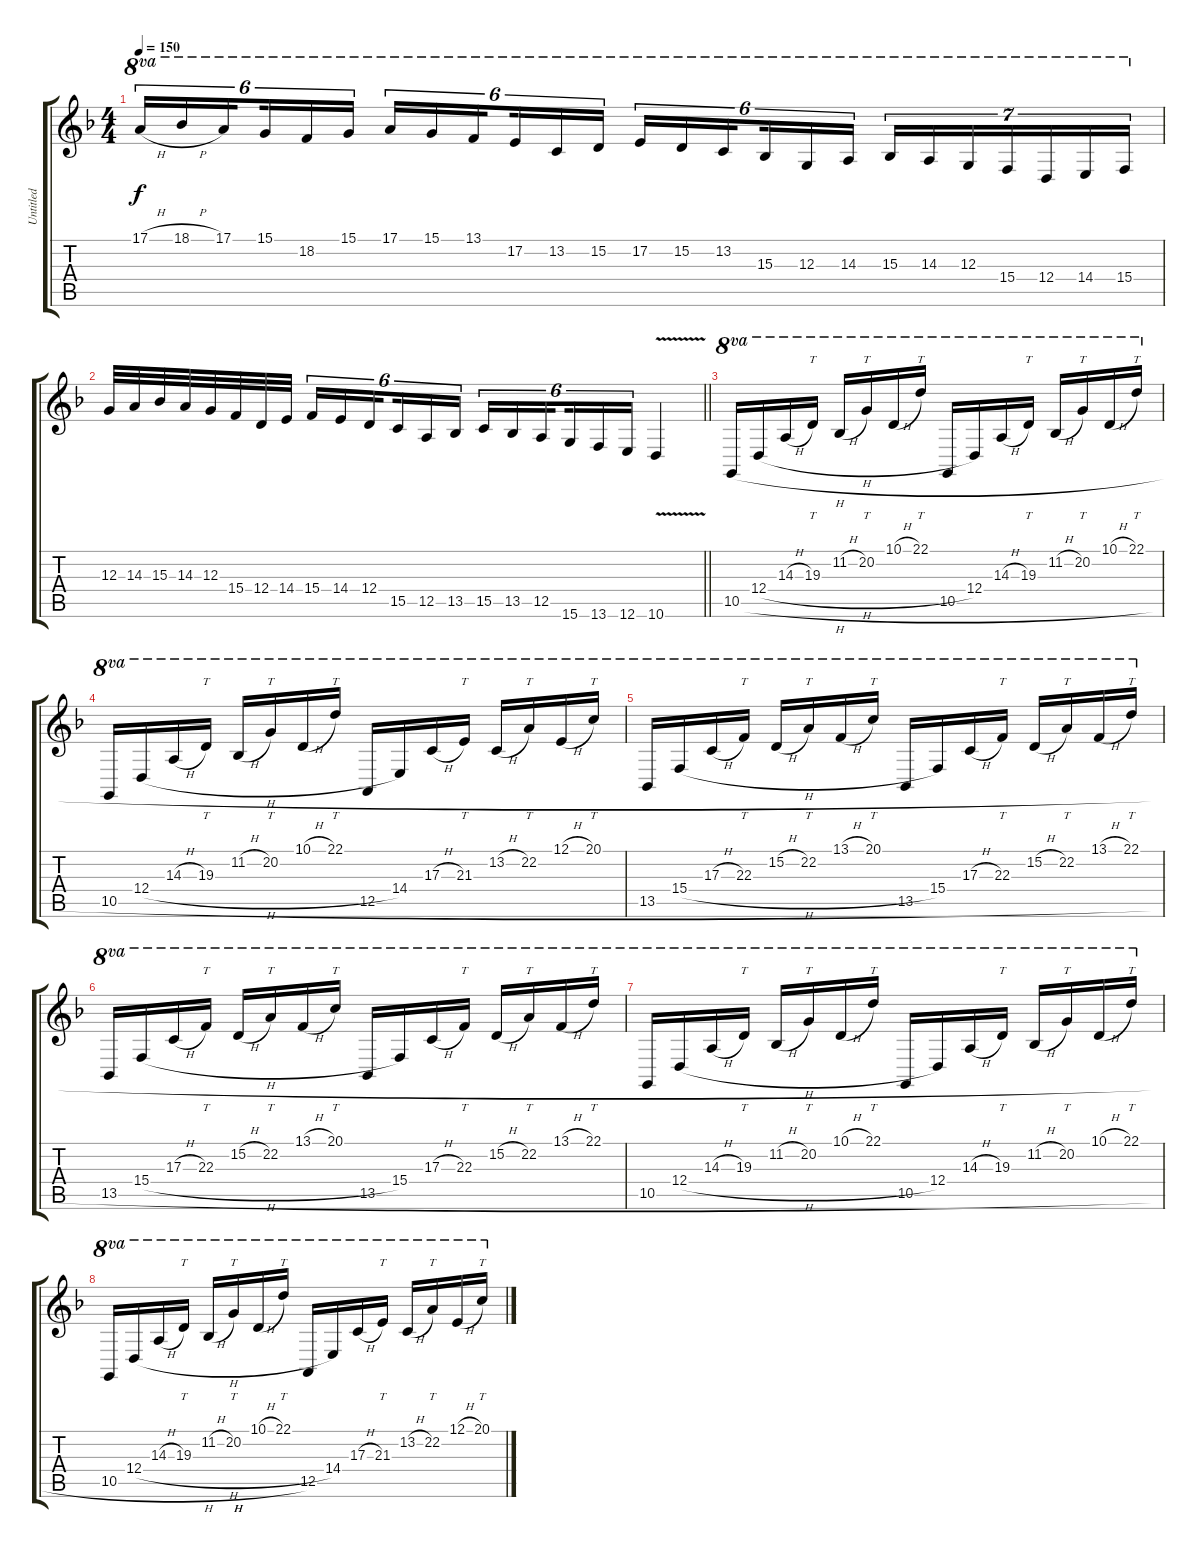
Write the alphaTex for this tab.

\track ("Untitled" "Untitled") {instrument clarinet}
\staff {score tabs}
\tuning (E4 B3 G3 D3 A2 E2) {hide}
\ts (4 4)
\tempo 150
\clef g2
\ks f
17.1{h}.16{tu (6 4) ot 8va dy f} 18.1{h}.16{tu (6 4) ot 8va} 17.1.16{tu (6 4) ot 8va beam splitsecondary} 15.1.16{tu (6 4) ot 8va} 18.2.16{tu (6 4) ot 8va} 15.1.16{tu (6 4) ot 8va} 17.1.16{tu (6 4) ot 8va} 15.1.16{tu (6 4) ot 8va} 13.1.16{tu (6 4) ot 8va beam splitsecondary} 17.2.16{tu (6 4) ot 8va} 13.2.16{tu (6 4) ot 8va} 15.2.16{tu (6 4) ot 8va} 17.2.16{tu (6 4) ot 8va} 15.2.16{tu (6 4) ot 8va} 13.2.16{tu (6 4) ot 8va beam splitsecondary} 15.3.16{tu (6 4) ot 8va} 12.3.16{tu (6 4) ot 8va} 14.3.16{tu (6 4) ot 8va} 15.3.16{tu (7 4) ot 8va} 14.3.16{tu (7 4) ot 8va} 12.3.16{tu (7 4) ot 8va} 15.4.16{tu (7 4) ot 8va} 12.4.16{tu (7 4) ot 8va} 14.4.16{tu (7 4) ot 8va} 15.4.16{tu (7 4) ot 8va} |
\barLineRight lightlight
12.3.32 14.3.32 15.3.32 14.3.32 12.3.32 15.4.32 12.4.32 14.4.32 15.4.16{tu (6 4)} 14.4.16{tu (6 4)} 12.4.16{tu (6 4) beam splitsecondary} 15.5.16{tu (6 4)} 12.5.16{tu (6 4)} 13.5.16{tu (6 4)} 15.5.16{tu (6 4)} 13.5.16{tu (6 4)} 12.5.16{tu (6 4) beam splitsecondary} 15.6.16{tu (6 4)} 13.6.16{tu (6 4)} 12.6.16{tu (6 4)} 10.6{v}.4 |
10.5{h}.16{ot 8va} 12.4{h}.16{ot 8va} 14.3{h}.16{ot 8va} 19.3.16{tt ot 8va} 11.2{h}.16{ot 8va} 20.2.16{tt ot 8va} 10.1{h}.16{ot 8va} 22.1.16{tt ot 8va} 10.5{h}.16{ot 8va} 12.4.16{ot 8va} 14.3{h}.16{ot 8va} 19.3.16{tt ot 8va} 11.2{h}.16{ot 8va} 20.2.16{tt ot 8va} 10.1{h}.16{ot 8va} 22.1.16{tt ot 8va} |
10.5{h}.16{ot 8va} 12.4{h}.16{ot 8va} 14.3{h}.16{ot 8va} 19.3.16{tt ot 8va} 11.2{h}.16{ot 8va} 20.2.16{tt ot 8va} 10.1{h}.16{ot 8va} 22.1.16{tt ot 8va} 12.5{h}.16{ot 8va} 14.4.16{ot 8va} 17.3{h}.16{ot 8va} 21.3.16{tt ot 8va} 13.2{h}.16{ot 8va} 22.2.16{tt ot 8va} 12.1{h}.16{ot 8va} 20.1.16{tt ot 8va} |
13.5{h}.16{ot 8va} 15.4{h}.16{ot 8va} 17.3{h}.16{ot 8va} 22.3.16{tt ot 8va} 15.2{h}.16{ot 8va} 22.2.16{tt ot 8va} 13.1{h}.16{ot 8va} 20.1.16{tt ot 8va} 13.5{h}.16{ot 8va} 15.4.16{ot 8va} 17.3{h}.16{ot 8va} 22.3.16{tt ot 8va} 15.2{h}.16{ot 8va} 22.2.16{tt ot 8va} 13.1{h}.16{ot 8va} 22.1.16{tt ot 8va} |
13.5{h}.16{ot 8va} 15.4{h}.16{ot 8va} 17.3{h}.16{ot 8va} 22.3.16{tt ot 8va} 15.2{h}.16{ot 8va} 22.2.16{tt ot 8va} 13.1{h}.16{ot 8va} 20.1.16{tt ot 8va} 13.5{h}.16{ot 8va} 15.4.16{ot 8va} 17.3{h}.16{ot 8va} 22.3.16{tt ot 8va} 15.2{h}.16{ot 8va} 22.2.16{tt ot 8va} 13.1{h}.16{ot 8va} 22.1.16{tt ot 8va} |
10.5{h}.16{ot 8va} 12.4{h}.16{ot 8va} 14.3{h}.16{ot 8va} 19.3.16{tt ot 8va} 11.2{h}.16{ot 8va} 20.2.16{tt ot 8va} 10.1{h}.16{ot 8va} 22.1.16{tt ot 8va} 10.5{h}.16{ot 8va} 12.4.16{ot 8va} 14.3{h}.16{ot 8va} 19.3.16{tt ot 8va} 11.2{h}.16{ot 8va} 20.2.16{tt ot 8va} 10.1{h}.16{ot 8va} 22.1.16{tt ot 8va} |
10.5{h}.16{ot 8va} 12.4{h}.16{ot 8va} 14.3{h}.16{ot 8va} 19.3.16{tt ot 8va} 11.2{h}.16{ot 8va} 20.2.16{tt ot 8va} 10.1{h}.16{ot 8va} 22.1.16{tt ot 8va} 12.5{h}.16{ot 8va} 14.4.16{ot 8va} 17.3{h}.16{ot 8va} 21.3.16{tt ot 8va} 13.2{h}.16{ot 8va} 22.2.16{tt ot 8va} 12.1{h}.16{ot 8va} 20.1.16{tt ot 8va}
